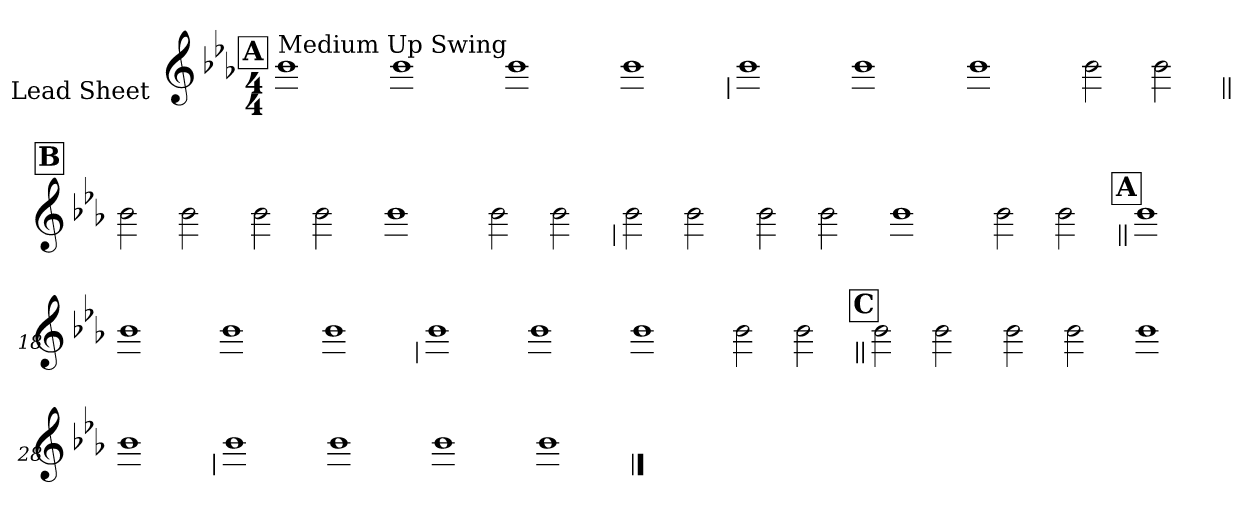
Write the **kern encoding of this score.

**kern
*part1
*staff1
*I"Lead Sheet
*stria0
*clefG2
*k[b-e-a-]
*E-:
*M4/4
!!LO:REH:place=s1:a:t=A
=1||
!LO:TX:a:t=Medium Up Swing
1b-
=2-
1b-
=3-
1b-
=4-
1b-
!!LO:LB:g=z
=5
1b-
=6-
1b-
=7-
1b-
=8-
2b-
2b-
!!LO:LB:g=z
!!LO:REH:place=s1:a:t=B
=9||
2b-
2b-
=10-
2b-
2b-
=11-
1b-
=12-
2b-
2b-
!!LO:LB:g=z
=13
2b-
2b-
=14-
2b-
2b-
=15-
1b-
=16-
2b-
2b-
!!LO:LB:g=z
!!LO:REH:place=s1:a:t=A
=17||
1b-
=18-
1b-
=19-
1b-
=20-
1b-
!!LO:LB:g=z
=21
1b-
=22-
1b-
=23-
1b-
=24-
2b-
2b-
!!LO:LB:g=z
!!LO:REH:place=s1:a:t=C
=25||
2b-
2b-
=26-
2b-
2b-
=27-
1b-
=28-
1b-
!!LO:LB:g=z
=29
1b-
=30-
1b-
=31-
1b-
=32-
1b-
==
*-
